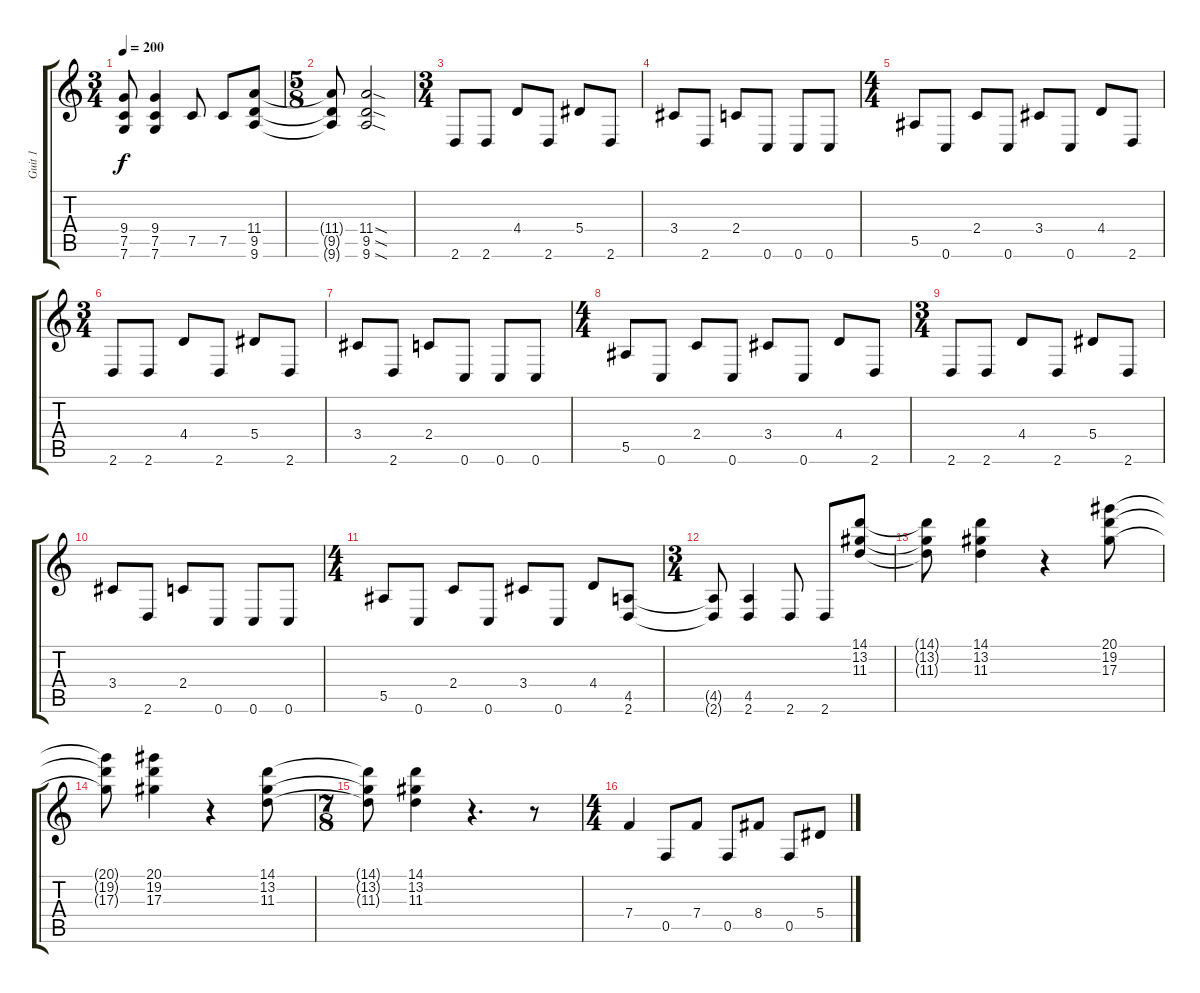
\track ("Guit 1" "Guit 1") {instrument distortionguitar}
\staff {score tabs}
\tuning (C4 G3 Eb3 Bb2 F2 C2) {hide}
\ts (3 4)
\tempo 200
\clef g2
\ks c
(9.4{t} 7.5{t} 7.6{t}).8{dy f} (9.4 7.5 7.6).4 7.5.8 7.5.8 (11.4 9.5 9.6).8 |
\ts (5 8)
(11.4{t} 9.5{t} 9.6{t}).8 (11.4{sod} 9.5{sod} 9.6{sod}).2 |
\ts (3 4)
2.6.8 2.6.8 4.4.8 2.6.8 5.4.8 2.6.8 |
3.4.8 2.6.8 2.4.8 0.6.8 0.6.8 0.6.8 |
\ts (4 4)
5.5.8 0.6.8 2.4.8 0.6.8 3.4.8 0.6.8 4.4.8 2.6.8 |
\ts (3 4)
2.6.8 2.6.8 4.4.8 2.6.8 5.4.8 2.6.8 |
3.4.8 2.6.8 2.4.8 0.6.8 0.6.8 0.6.8 |
\ts (4 4)
5.5.8 0.6.8 2.4.8 0.6.8 3.4.8 0.6.8 4.4.8 2.6.8 |
\ts (3 4)
2.6.8 2.6.8 4.4.8 2.6.8 5.4.8 2.6.8 |
3.4.8 2.6.8 2.4.8 0.6.8 0.6.8 0.6.8 |
\ts (4 4)
5.5.8 0.6.8 2.4.8 0.6.8 3.4.8 0.6.8 4.4.8 (4.5 2.6).8 |
\ts (3 4)
(4.5{t} 2.6{t}).8 (4.5 2.6).4 2.6.8 2.6.8 (14.1 13.2 11.3).8 |
(14.1{t} 13.2{t} 11.3{t}).8 (14.1 13.2 11.3).4 r.4 (20.1 19.2 17.3).8 |
(20.1{t} 19.2{t} 17.3{t}).8 (20.1 19.2 17.3).4 r.4 (14.1 13.2 11.3).8 |
\ts (7 8)
(14.1{t} 13.2{t} 11.3{t}).8 (14.1 13.2 11.3).4 r.4{d} r.8 |
\ts (4 4)
7.4.4 0.5.8 7.4.8 0.5.8 8.4.8 0.5.8 5.4.8
